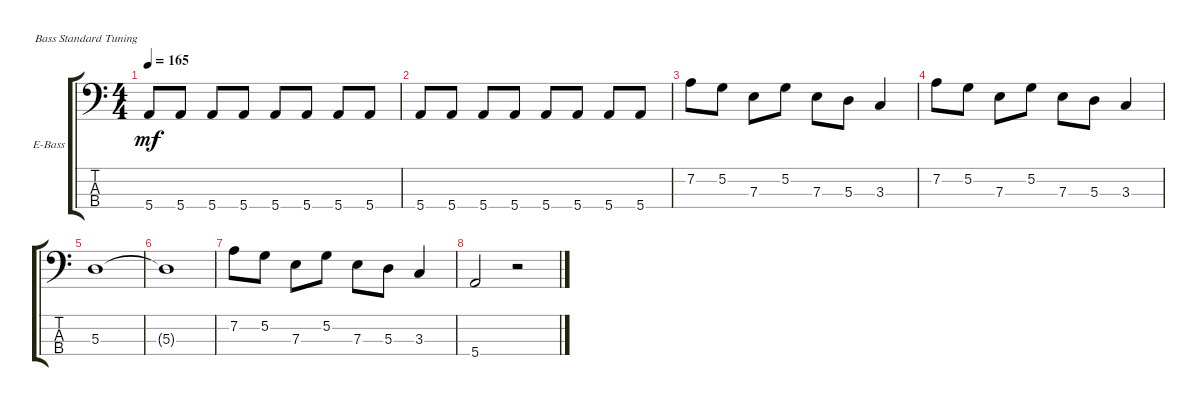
\bracketExtendMode groupsimilarinstruments
\firstSystemTrackNameOrientation horizontal
\otherSystemsTrackNameOrientation horizontal
\track ("Bass 1" "E-Bass") {instrument acousticgrandpiano}
\staff {score tabs}
\tuning (G2 D2 A1 E1)
\displaytranspose 12
\ts (4 4)
\tempo 165
\clef f4
\ks aminor
5.4.8{dy mf} 5.4.8 5.4.8 5.4.8 5.4.8 5.4.8 5.4.8 5.4.8 |
5.4.8 5.4.8 5.4.8 5.4.8 5.4.8 5.4.8 5.4.8 5.4.8 |
7.2.8 5.2.8 7.3.8 5.2.8 7.3.8 5.3.8 3.3.4 |
7.2.8 5.2.8 7.3.8 5.2.8 7.3.8 5.3.8 3.3.4 |
5.3.1 |
5.3{t}.1 |
7.2.8 5.2.8 7.3.8 5.2.8 7.3.8 5.3.8 3.3.4 |
5.4.2 r.2
